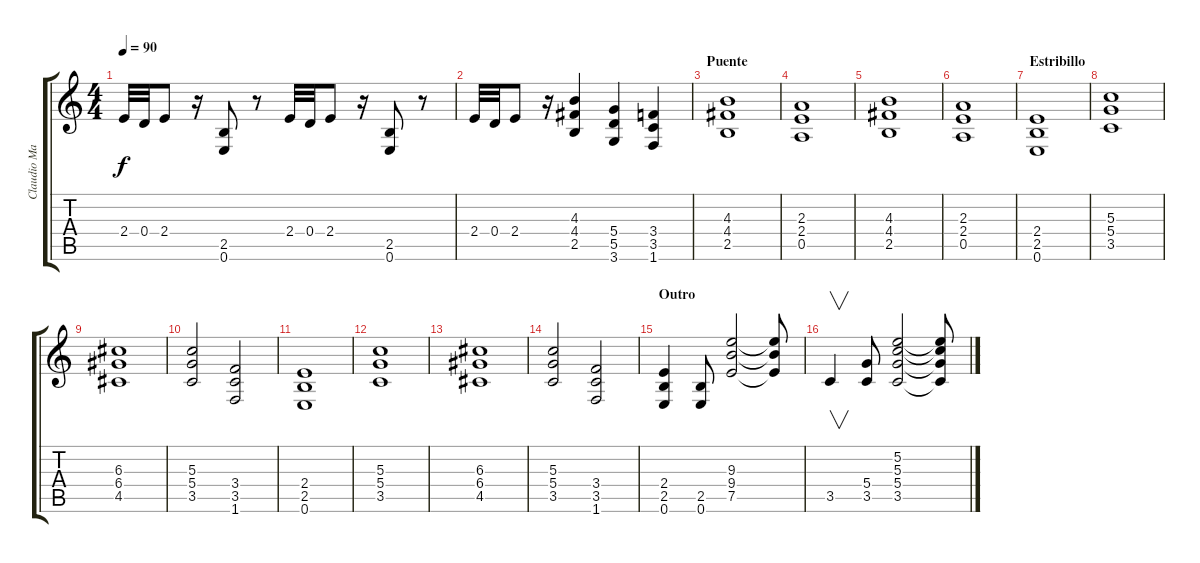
\track ("Claudio Marciello (Gtr 2)" "Claudio Ma") {instrument overdrivenguitar}
\staff {score tabs}
\tuning (E4 B3 G3 D3 A2 E2) {hide}
\ts (4 4)
\tempo 90
\clef g2
\ks c
2.4.32{dy f} 0.4.32 2.4.8 r.16 (2.5 0.6).8 r.8 2.4.32 0.4.32 2.4.8 r.16 (2.5 0.6).8 r.8 |
2.4.32 0.4.32 2.4.8 r.16 (4.3 4.4 2.5).4 (5.4 5.5 3.6).4 (3.4 3.5 1.6).4 |
\section ("" "Puente")
(4.3 4.4 2.5).1 |
(2.3 2.4 0.5).1 |
(4.3 4.4 2.5).1 |
(2.3 2.4 0.5).1 |
\section ("" "Estribillo")
(2.4 2.5 0.6).1 |
(5.3 5.4 3.5).1 |
(6.3 6.4 4.5).1 |
(5.3 5.4 3.5).2 (3.4 3.5 1.6).2 |
(2.4 2.5 0.6).1 |
(5.3 5.4 3.5).1 |
(6.3 6.4 4.5).1 |
(5.3 5.4 3.5).2 (3.4 3.5 1.6).2 |
\section ("" "Outro")
(2.4 2.5 0.6).4 (2.5 0.6).8 (9.3 9.4 7.5).2 (9.3{t} 9.4{t} 7.5{t}).8 |
3.5.4{v} (5.4 3.5).8 (5.2 5.3 5.4 3.5).2 (5.2{t} 5.3{t} 5.4{t} 3.5{t}).8
